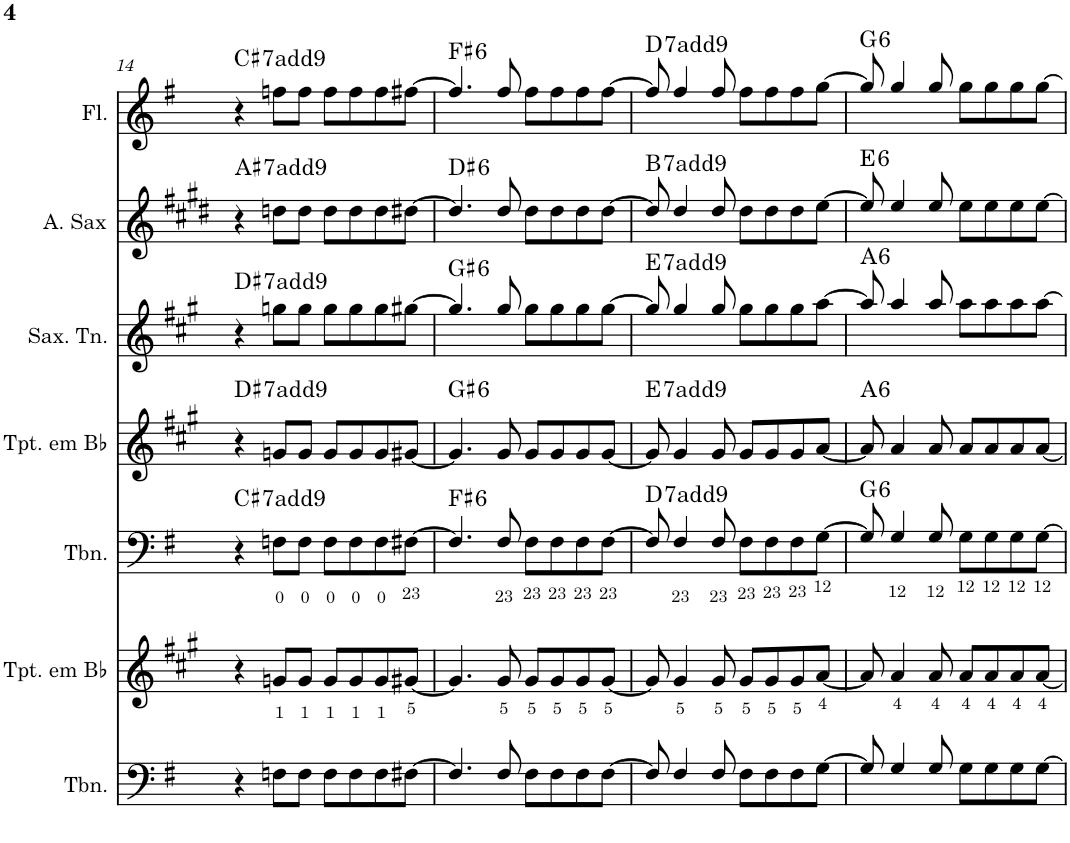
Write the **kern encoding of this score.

**kern	**kern	**kern	**harte	**kern	**harte	**kern	**harte	**kern	**harte	**kern	**harte
*part7	*part6	*part5	*part5	*part4	*part4	*part3	*part3	*part2	*part2	*part1	*part1
*staff7	*staff6	*staff5	*	*staff4	*	*staff3	*	*staff2	*	*staff1	*
*I"Trombone	*I"Trompete em Bb	*I"Trombone	*	*I"Trompete em Bb	*	*I"Saxofone Tenor	*	*I"Saxofone Alto	*	*I"Flauta Transversal	*
*I'Tbn.	*I'Tpt. em Bb	*I'Tbn.	*	*I'Tpt. em Bb	*	*I'Sax. Tn.	*	*	*	*I'Fl.	*
!!LO:PB:g=z
*clefF4	*clefG2	*clefF4	*	*clefG2	*	*clefG2	*	*clefG2	*	*clefG2	*
*	*Trd1c2	*	*	*Trd1c2	*	*Trd8c14	*	*Trd5c9	*	*	*
*k[f#]	*k[f#c#g#]	*k[f#]	*	*k[f#c#g#]	*	*k[f#c#g#]	*	*k[f#c#g#d#]	*	*k[f#]	*
*G:	*A:	*G:	*	*A:	*	*A:	*	*E:	*	*G:	*
*M2/2	*M2/2	*M2/2	*	*M2/2	*	*M2/2	*	*M2/2	*	*M2/2	*
*met(c|)	*met(c|)	*met(c|)	*	*met(c|)	*	*met(c|)	*	*met(c|)	*	*met(c|)	*
=14	=14	=14	=14	=14	=14	=14	=14	=14	=14	=14	=14
!	!	!	!LO:H:kt=7	!	!LO:H:kt=7	!	!LO:H:kt=7	!	!LO:H:kt=7	!	!LO:H:kt=7
4r	4r	4r	C#:7(9)	4r	D#:7(9)	4r	D#:7(9)	4r	A#:7(9)	4r	C#:7(9)
8Fn\L	8gn/L	8Fn\L	.	8gn/L	.	8ggn\L	.	8ddn\L	.	8ffn\L	.
8F\J	8g/J	8F\J	.	8g/J	.	8gg\J	.	8dd\J	.	8ff\J	.
8F\L	8g/L	8F\L	.	8g/L	.	8gg\L	.	8dd\L	.	8ff\L	.
8F\	8g/	8F\	.	8g/	.	8gg\	.	8dd\	.	8ff\	.
8F\	8g/	8F\	.	8g/	.	8gg\	.	8dd\	.	8ff\	.
[8F#X\J	[8g#X/J	[8F#X\J	.	[8g#X/J	.	[8gg#X\J	.	[8dd#X\J	.	[8ff#X\J	.
=15	=15	=15	=15	=15	=15	=15	=15	=15	=15	=15	=15
!	!	!	!LO:H:kt=6	!	!LO:H:kt=6	!	!LO:H:kt=6	!	!LO:H:kt=6	!	!LO:H:kt=6
4.F#/]	4.g#/]	4.F#/]	F#:maj6	4.g#/]	G#:maj6	4.gg#/]	G#:maj6	4.dd#/]	D#:maj6	4.ff#/]	F#:maj6
8F#/	8g#/	8F#/	.	8g#/	.	8gg#/	.	8dd#/	.	8ff#/	.
8F#\L	8g#/L	8F#\L	.	8g#/L	.	8gg#\L	.	8dd#\L	.	8ff#\L	.
8F#\	8g#/	8F#\	.	8g#/	.	8gg#\	.	8dd#\	.	8ff#\	.
8F#\	8g#/	8F#\	.	8g#/	.	8gg#\	.	8dd#\	.	8ff#\	.
[8F#\J	[8g#/J	[8F#\J	.	[8g#/J	.	[8gg#\J	.	[8dd#\J	.	[8ff#\J	.
=16	=16	=16	=16	=16	=16	=16	=16	=16	=16	=16	=16
!	!	!	!LO:H:kt=7	!	!LO:H:kt=7	!	!LO:H:kt=7	!	!LO:H:kt=7	!	!LO:H:kt=7
8F#/]	8g#/]	8F#/]	D:7(9)	8g#/]	E:7(9)	8gg#/]	E:7(9)	8dd#/]	B:7(9)	8ff#/]	D:7(9)
4F#/	4g#/	4F#/	.	4g#/	.	4gg#/	.	4dd#/	.	4ff#/	.
8F#/	8g#/	8F#/	.	8g#/	.	8gg#/	.	8dd#/	.	8ff#/	.
8F#\L	8g#/L	8F#\L	.	8g#/L	.	8gg#\L	.	8dd#\L	.	8ff#\L	.
8F#\	8g#/	8F#\	.	8g#/	.	8gg#\	.	8dd#\	.	8ff#\	.
8F#\	8g#/	8F#\	.	8g#/	.	8gg#\	.	8dd#\	.	8ff#\	.
[8G\J	[8a/J	[8G\J	.	[8a/J	.	[8aa\J	.	[8ee\J	.	[8gg\J	.
=17	=17	=17	=17	=17	=17	=17	=17	=17	=17	=17	=17
!	!	!	!LO:H:kt=6	!	!LO:H:kt=6	!	!LO:H:kt=6	!	!LO:H:kt=6	!	!LO:H:kt=6
8G/]	8a/]	8G/]	G:maj6	8a/]	A:maj6	8aa/]	A:maj6	8ee/]	E:maj6	8gg/]	G:maj6
4G/	4a/	4G/	.	4a/	.	4aa/	.	4ee/	.	4gg/	.
8G/	8a/	8G/	.	8a/	.	8aa/	.	8ee/	.	8gg/	.
8G\L	8a/L	8G\L	.	8a/L	.	8aa\L	.	8ee\L	.	8gg\L	.
8G\	8a/	8G\	.	8a/	.	8aa\	.	8ee\	.	8gg\	.
8G\	8a/	8G\	.	8a/	.	8aa\	.	8ee\	.	8gg\	.
[8G\J	[8a/J	[8G\J	.	[8a/J	.	[8aa\J	.	[8ee\J	.	[8gg\J	.
=	=	=	=	=	=	=	=	=	=	=	=
*-	*-	*-	*-	*-	*-	*-	*-	*-	*-	*-	*-
